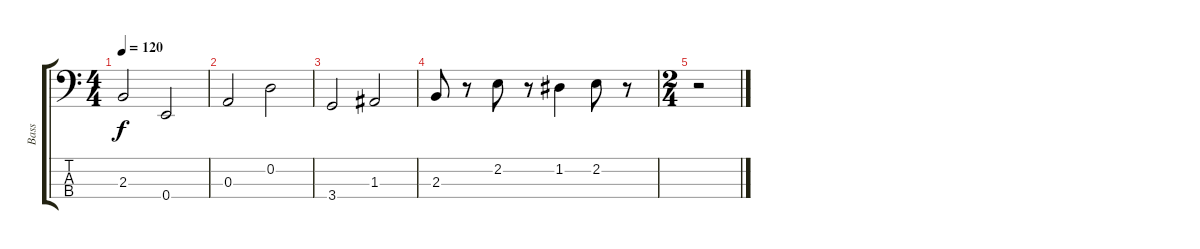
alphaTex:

\track ("Bass" "Bass") {instrument electricbassfinger}
\staff {score tabs}
\tuning (G2 D2 A1 E1) {hide}
\ts (4 4)
\tempo 120
\clef f4
\ks c
2.3.2{dy f} 0.4.2 |
0.3.2 0.2.2 |
3.4.2 1.3.2 |
2.3.8 r.8 2.2.8 r.8 1.2.4 2.2.8 r.8 |
\ts (2 4)
r.2
